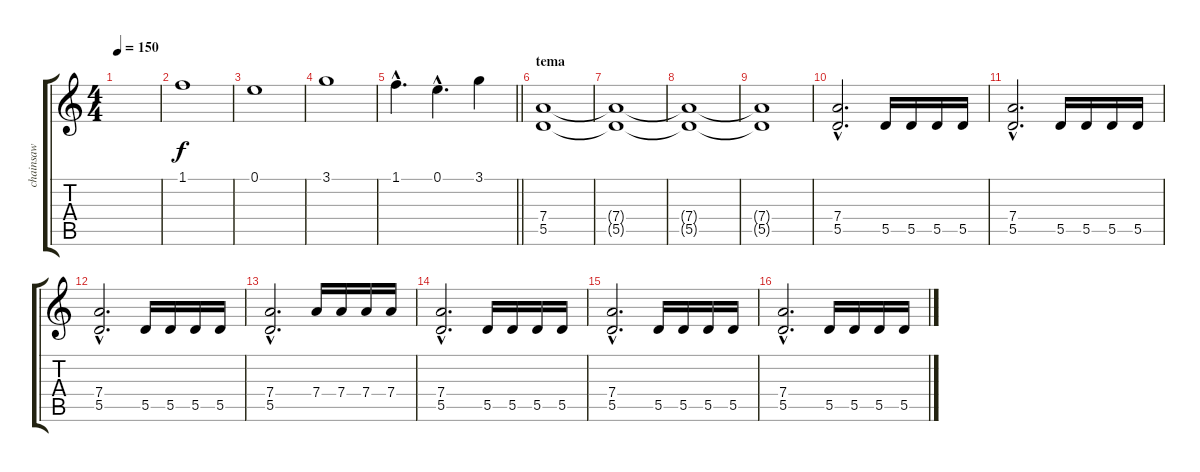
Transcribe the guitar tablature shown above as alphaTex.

\track ("chainsaw" "chainsaw") {instrument distortionguitar}
\staff {score tabs}
\tuning (E4 B3 G3 D3 A2 E2) {hide}
\ts (4 4)
\tempo 150
\clef g2
\ks c
|
1.1.1 |
0.1.1 |
3.1.1 |
\barLineRight lightlight
1.1{hac}.4{d} 0.1{hac}.4{d} 3.1.4 |
\section ("" "tema")
(7.4 5.5).1 |
(7.4{t} 5.5{t}).1 |
(7.4{t} 5.5{t}).1 |
(7.4{t} 5.5{t}).1 |
(7.4{hac} 5.5{hac}).2{d} 5.5.16 5.5.16 5.5.16 5.5.16 |
(7.4{hac} 5.5{hac}).2{d} 5.5.16 5.5.16 5.5.16 5.5.16 |
(7.4{hac} 5.5{hac}).2{d} 5.5.16 5.5.16 5.5.16 5.5.16 |
(7.4{hac} 5.5{hac}).2{d} 7.4.16 7.4.16 7.4.16 7.4.16 |
(7.4{hac} 5.5{hac}).2{d} 5.5.16 5.5.16 5.5.16 5.5.16 |
(7.4{hac} 5.5{hac}).2{d} 5.5.16 5.5.16 5.5.16 5.5.16 |
(7.4{hac} 5.5{hac}).2{d} 5.5.16 5.5.16 5.5.16 5.5.16
